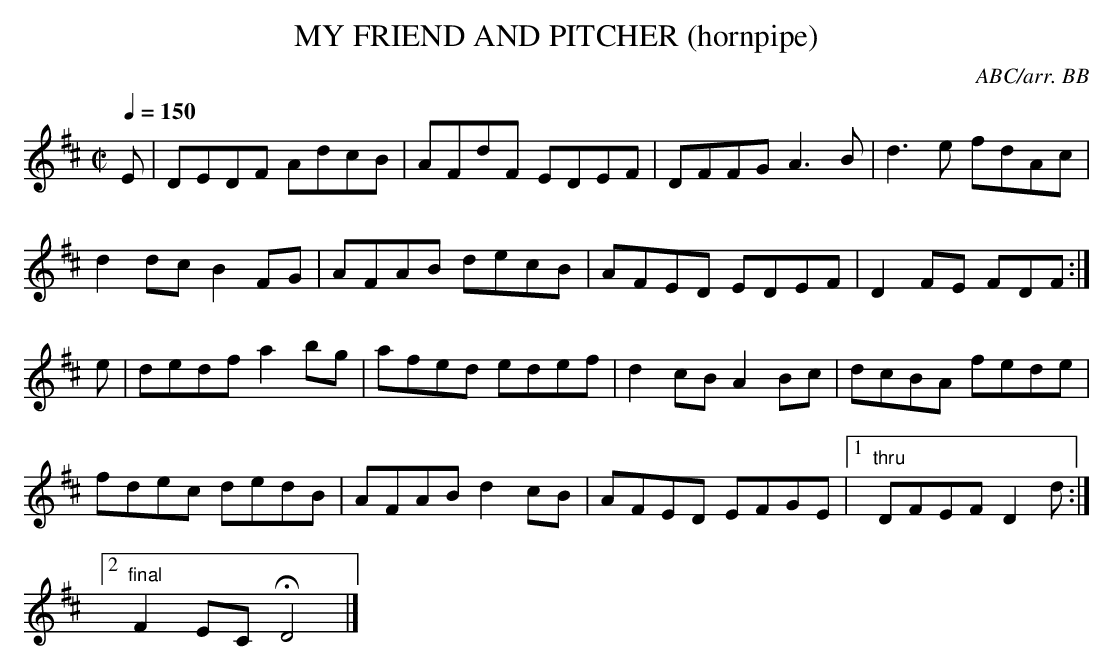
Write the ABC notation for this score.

X:1
T:MY FRIEND AND PITCHER (hornpipe)
C:ABC/arr. BB
16/16 hornpipe (with a contrast between parts 1 and 2 not
present in the source version).
Q:1/4=150
M:C|
L:1/8
K:D
E|DEDF AdcB|AFdF EDEF|DFFG A3B|d3e fdAc |
d2dc B2FG|AFAB decB|AFED EDEF|D2FE FDF :|
e|dedf a2bg|afed edef|d2cB A2Bc|dcBA fede|
fdec dedB|AFAB d2cB|AFED EFGE|1 "thru"DFEF D2d :|
[2 "final"F2EC HD4|]
